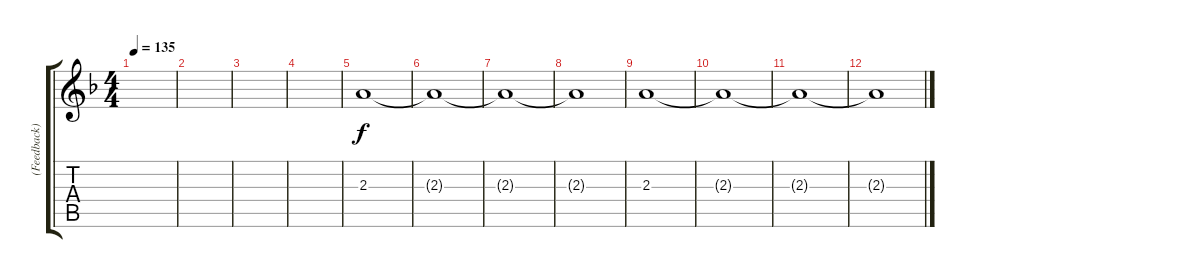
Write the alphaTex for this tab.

\track ("(Feedback)" "(Feedback)") {instrument guitarharmonics}
\staff {score tabs}
\tuning (E4 B3 G3 D3 A2 D2) {hide}
\ts (4 4)
\tempo 135
\clef g2
\ks f
|
|
|
|
2.3.1 |
2.3{t}.1 |
2.3{t}.1 |
2.3{t}.1 |
2.3.1 |
2.3{t}.1 |
2.3{t}.1 |
2.3{t}.1
